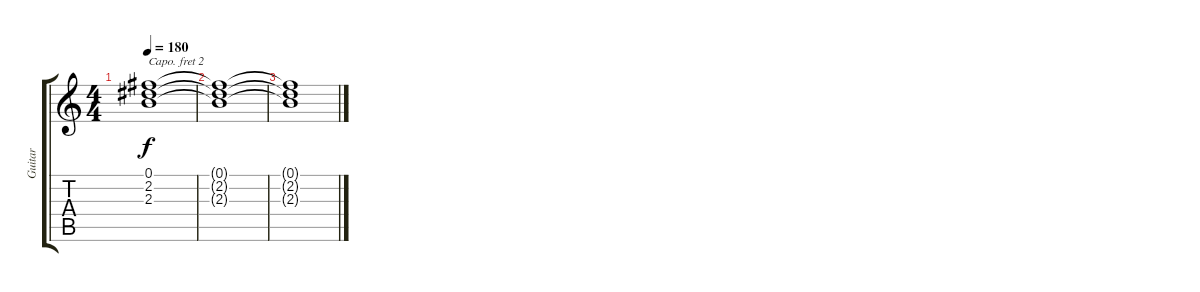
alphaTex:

\track ("Guitar" "Guitar") {instrument acousticguitarsteel}
\staff {score tabs}
\capo 2
\tuning (E4 B3 G3 D3 A2 E2) {hide}
\ts (4 4)
\tempo 180
\clef g2
\ks c
(0.1{t} 2.2{t} 2.3{t}).1{dy f} |
(0.1{t} 2.2{t} 2.3{t}).1 |
(0.1{t} 2.2{t} 2.3{t}).1
